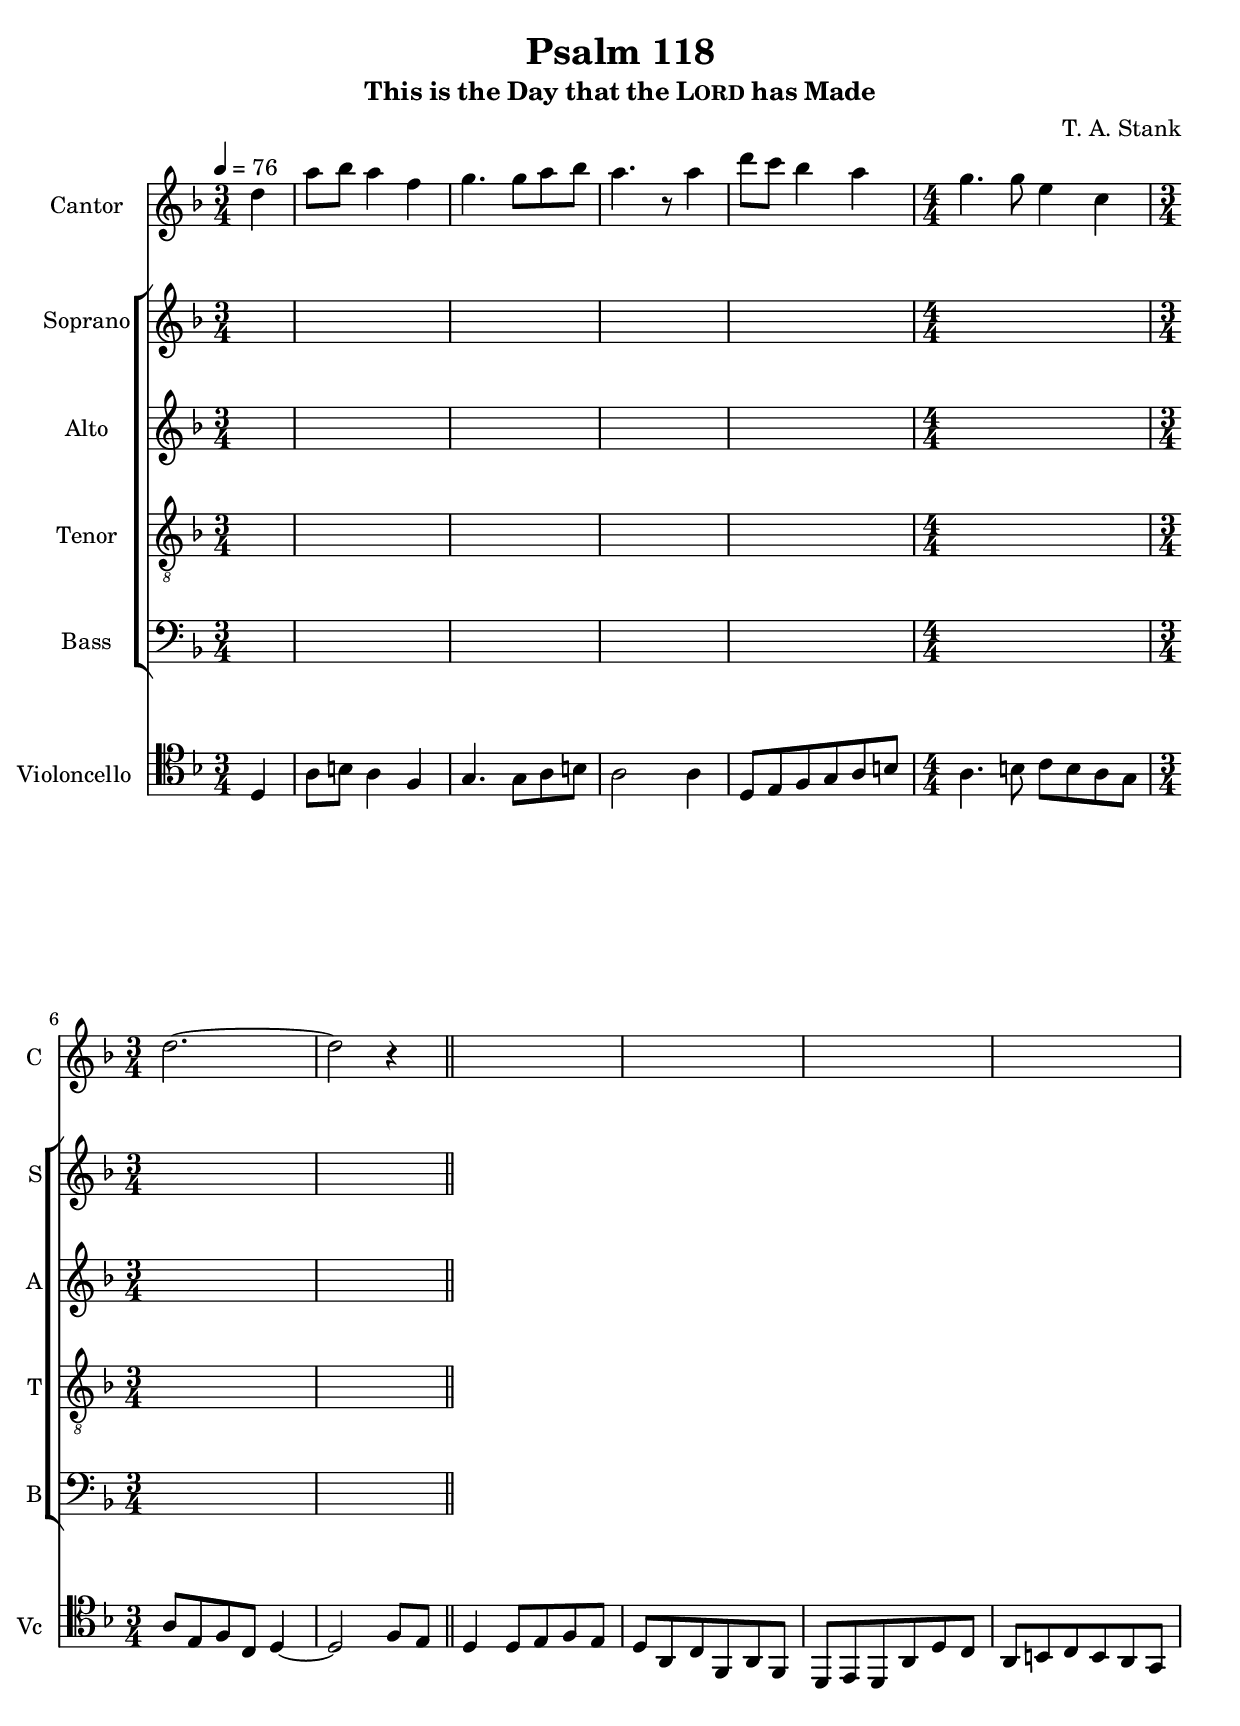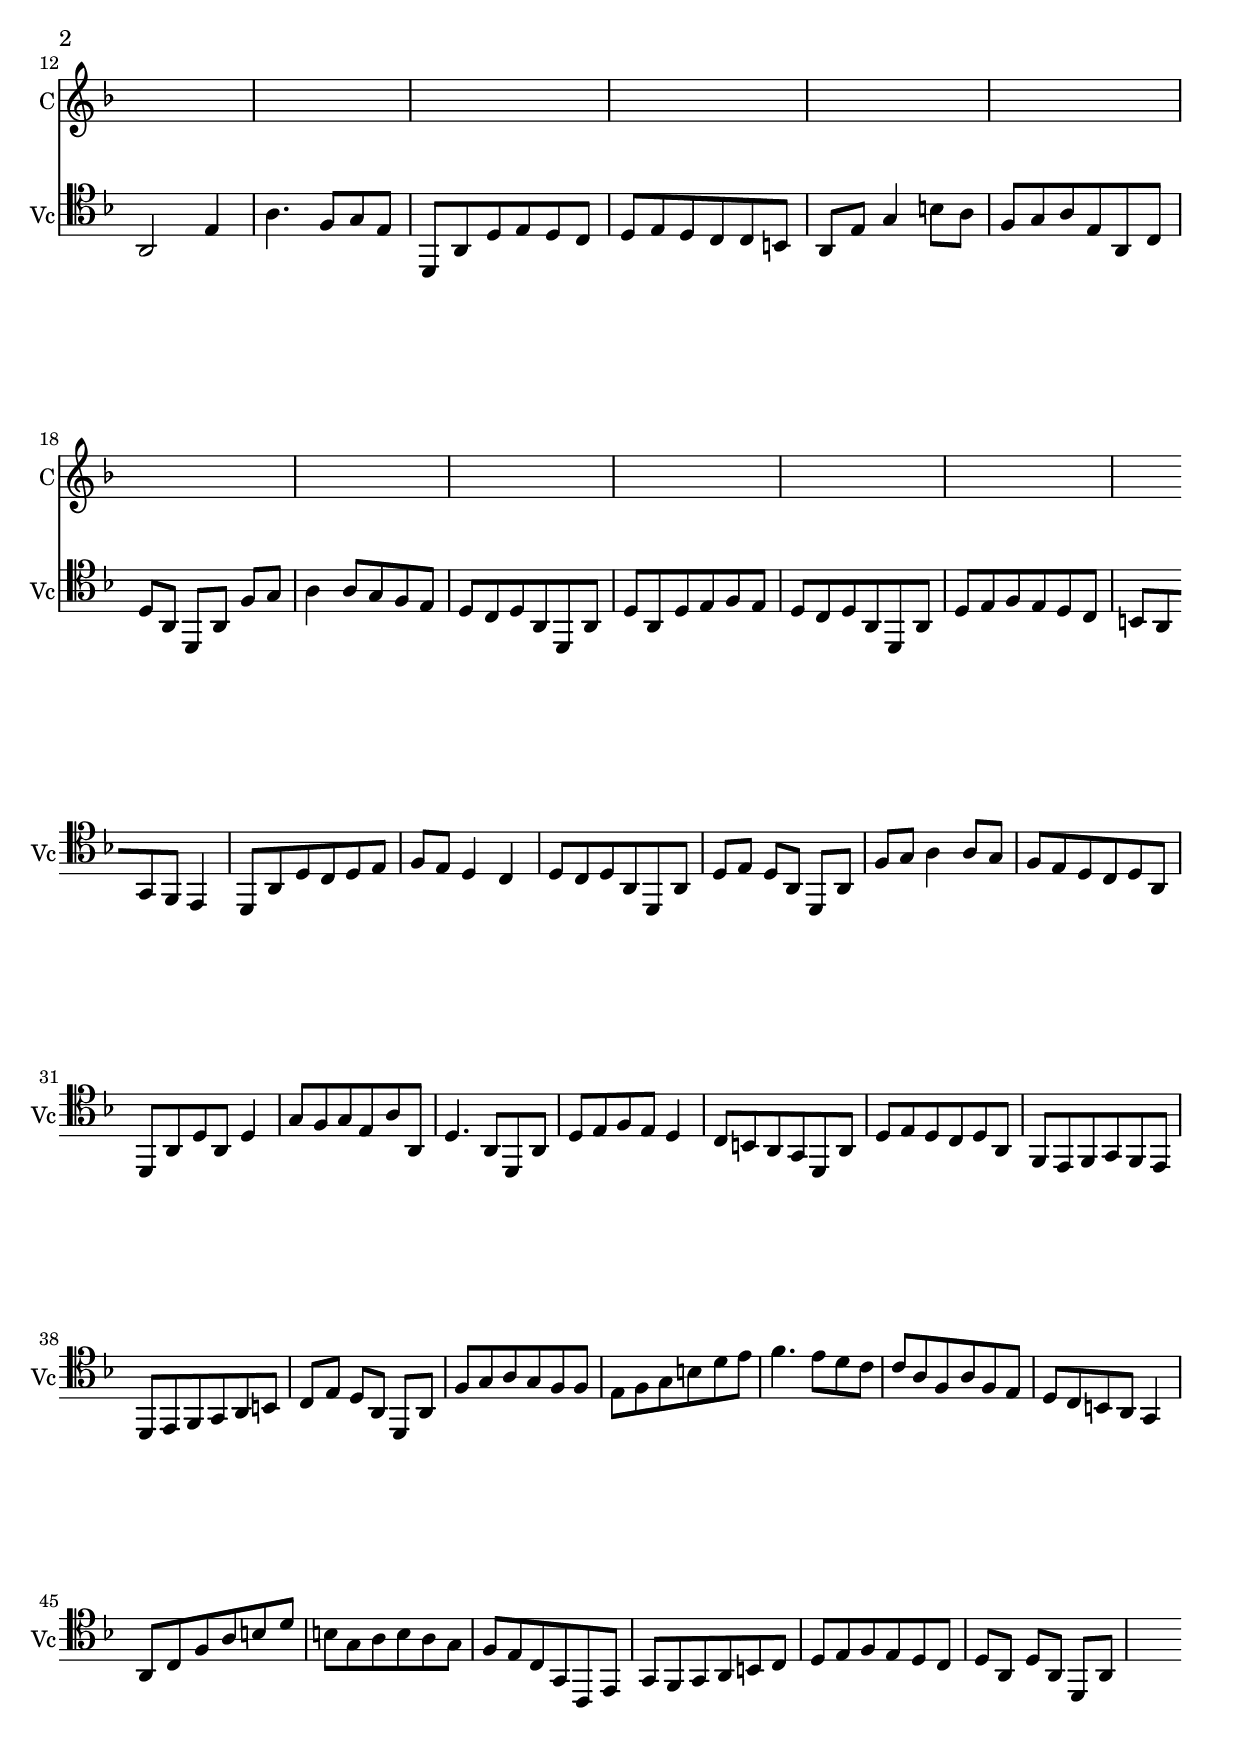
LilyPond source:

\version "2.12.3"

subf = \markup{ \italic{ sub \dynamic f } }
subp = \markup{ \italic{ sub \dynamic p } }

\header {
    title = "Psalm 118"
    subtitle = \markup{This is the Day that the \caps{Lord} has Made}
    composer = "T. A. Stank"
}

template = {
    \tempo 4=76
    \key d \minor
    \numericTimeSignature
    \time 3/4
    \partial 4 s4
    s2.*4
    \time 4/4
    s1
    \time 3/4
    s2.*2
    \bar "||"
}

scoreformat = {
    s1*18
    \break
}



cantor = \relative c'' {
    \partial 4 d4
    a'8 bes a4 f        |%1
    g4. g8 a8 bes       |%2
    a4. r8 a4           |%3
    d8 c bes4 a         |%4
    g4. g8 e4 c         |%5
    d2.~                |%6
    d2 r4               |%7
}

soprano = \relative c'' {
}

alto = \relative c' {
}

tenor = \relative c' {
}

bass = \relative c {
}


cello = \relative c {
    d4
    a'8 b a4 f      |%1
    g4. g8 a b      |%2
    a2 a4           |%3
    d,8 e f g a b   |%4
    a4. b8 c b a g  |%5
    a8 e f c d4~    |%6
    d2 f8 e         |%7

    d4 d8 e f e     |%8
    d8 a c f, a f   |%9
    d8 e d a' d c   |%10
    a8 b c b a g    |%11
    a2 e'4          |%12
    a4. f8 g e      |%13
    d,8 a' d e d c  |%14
    d8 e d c c b    |%15
    a8 e' g4 b8 a   |%16
    f8 g a e a, c   |%17
    d8 [a] d, [a']

    f'8 g           |%18
    a4 a8 g f e
    d8 c d a d, a' d8 a |%19
    d8 e f e d c    
    d8 a d, a' d e f e  |%20
    d8 c b a g f
    e4 d8 a' d c d e    |%21
    f8 e d4 c
    d8 c d a d, a' d e  |%22
    d8 [a] d, [a']

    f'8 g           |%23
    a4 a8 g f e
    d8 c d a d, a' d8 a |%24
    d4 g8 f g e a a,    |%25
    d4. a8 d, a' d e f e|%25
    d4 c8 b a g 
    d8 a' d e d c d a   |%26
    f8 e f g f e
    d8 e f g a b c e    |%27
    d8 [a] d, [a']

    f'8 g               |%28
    a8 g f f e f g b    |%29
    d8 e f4. e8 d c     |%30
    c8 a f a f e d c    |%31
    b8 a g4 a8 c f a    |%32
    b8 d b g a b a g    |%33
    f8 e c g c, e g f   |%34
    g8 a b c d e        |%35
    f8 e d c d a        |%36
    d8 [a] d, [a'] s4   |%37
}


voiceInstr = "voice oohs"

\paper {
    ragged-last-bottom=##f
}

\score {
    <<

        \new Staff = Cantor <<
            \set Staff.instrumentName = "Cantor"
            \set Staff.shortInstrumentName = "C"
            \set Staff.midiInstrument = \voiceInstr
            \template
            \scoreformat
            \new Voice <<
                \cantor
            >>
        >>

        \new ChoirStaff = choir <<
            \new Staff = Soprano <<
                \set Staff.instrumentName = "Soprano"
                \set Staff.shortInstrumentName = "S"
                \set Staff.midiInstrument = \voiceInstr
                \template
                \new Voice <<
                    \soprano
                >>
            >>
           
            \new Staff = Alto <<
                \set Staff.instrumentName = "Alto"
                \set Staff.shortInstrumentName = "A"
                \set Staff.midiInstrument = \voiceInstr
                \template
                \new Voice <<
                    \alto
                >>
            >>

            \new Staff = Tenor <<
                \set Staff.instrumentName = "Tenor"
                \set Staff.shortInstrumentName = "T"
                \set Staff.midiInstrument = \voiceInstr
                \clef "treble_8"
                \template
                \new Voice <<
                    \tenor
                >>
            >>

            \new Staff = Bass <<
                \set Staff.instrumentName = "Bass"
                \set Staff.shortInstrumentName = "B"
                \set Staff.midiInstrument = \voiceInstr
                \clef bass
                \template
                \new Voice <<
                    \bass
                >>
            >>
        >>

        \new StaffGroup = Strings <<
            \new Staff = Cello <<
                \set Staff.instrumentName = "Violoncello"
                \set Staff.shortInstrumentName = "Vc"
                \set Staff.midiInstrument = "cello"
                \clef tenor
                \template
                \new Voice <<
                    \cello
                >>
            >>
        >>
    >>
    \layout { }
    \midi { }
}
